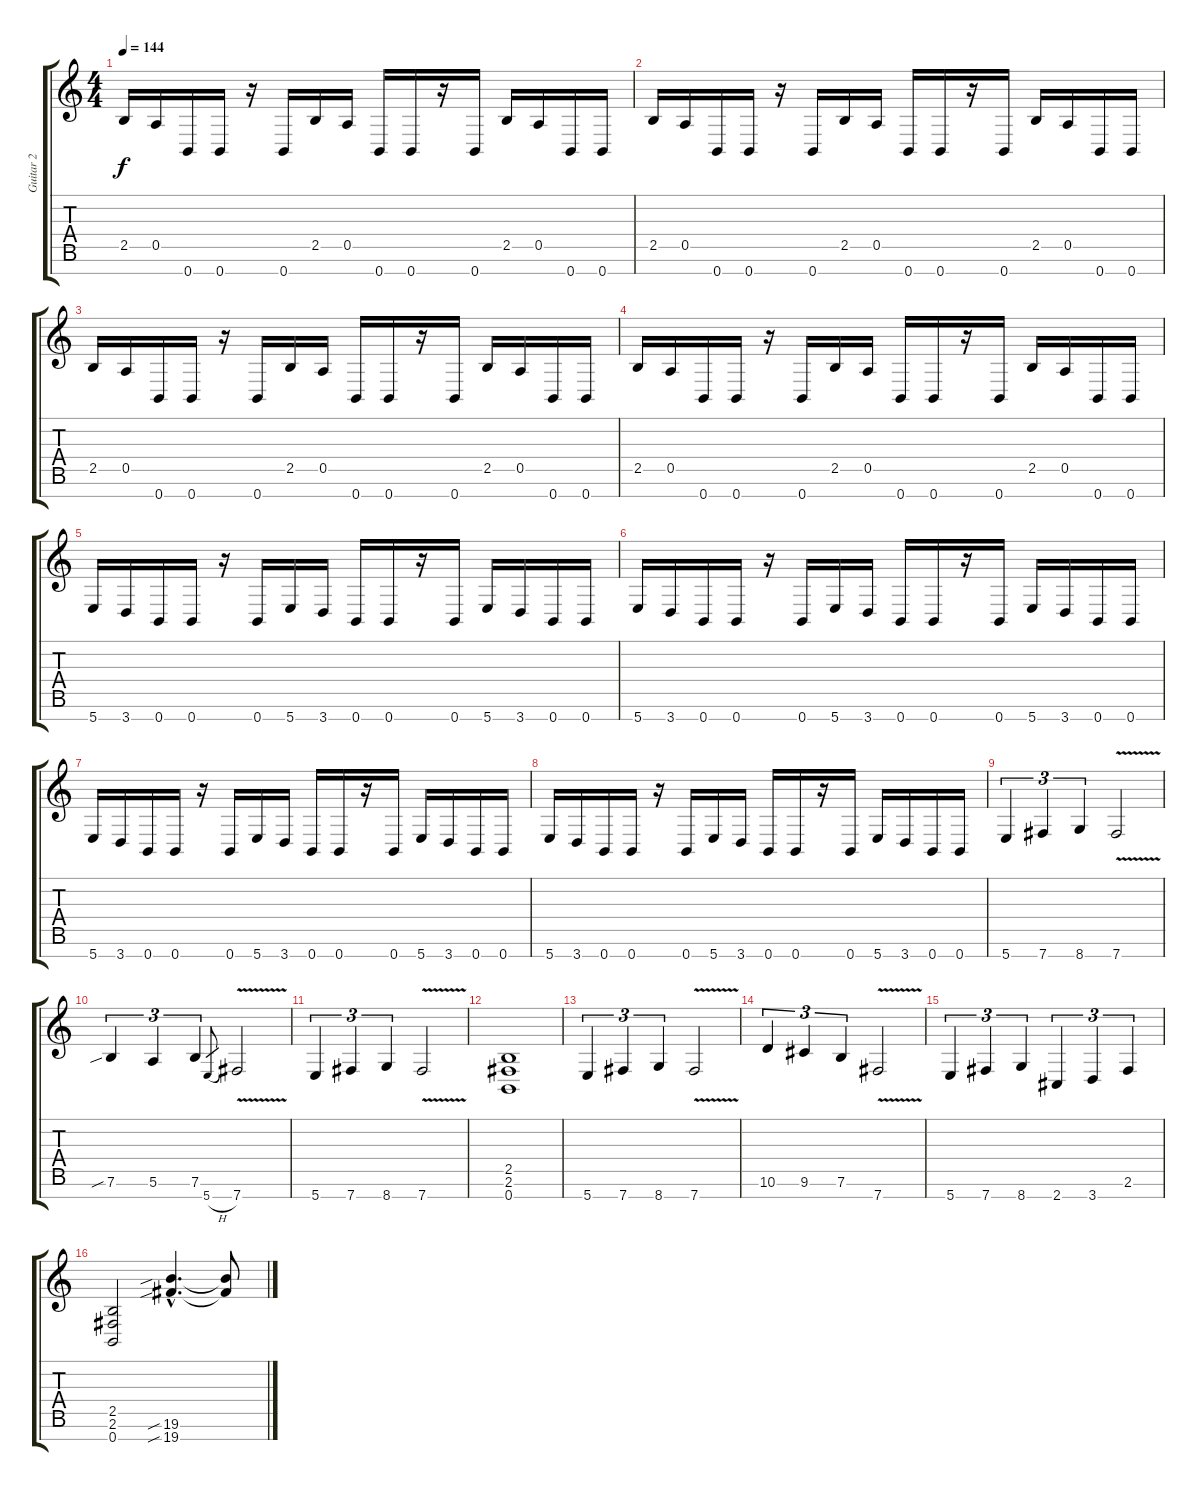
\track ("Guitar 2" "Guitar 2") {instrument distortionguitar}
\staff {score tabs}
\tuning (E4 B3 G3 D3 A2 E2 B1) {hide}
\ts (4 4)
\tempo 144
\clef g2
\ks c
2.5.16{dy f} 0.5.16 0.7.16 0.7.16 r.16 0.7.16 2.5.16 0.5.16 0.7.16 0.7.16 r.16 0.7.16 2.5.16 0.5.16 0.7.16 0.7.16 |
2.5.16 0.5.16 0.7.16 0.7.16 r.16 0.7.16 2.5.16 0.5.16 0.7.16 0.7.16 r.16 0.7.16 2.5.16 0.5.16 0.7.16 0.7.16 |
2.5.16 0.5.16 0.7.16 0.7.16 r.16 0.7.16 2.5.16 0.5.16 0.7.16 0.7.16 r.16 0.7.16 2.5.16 0.5.16 0.7.16 0.7.16 |
2.5.16 0.5.16 0.7.16 0.7.16 r.16 0.7.16 2.5.16 0.5.16 0.7.16 0.7.16 r.16 0.7.16 2.5.16 0.5.16 0.7.16 0.7.16 |
5.7.16 3.7.16 0.7.16 0.7.16 r.16 0.7.16 5.7.16 3.7.16 0.7.16 0.7.16 r.16 0.7.16 5.7.16 3.7.16 0.7.16 0.7.16 |
5.7.16 3.7.16 0.7.16 0.7.16 r.16 0.7.16 5.7.16 3.7.16 0.7.16 0.7.16 r.16 0.7.16 5.7.16 3.7.16 0.7.16 0.7.16 |
5.7.16 3.7.16 0.7.16 0.7.16 r.16 0.7.16 5.7.16 3.7.16 0.7.16 0.7.16 r.16 0.7.16 5.7.16 3.7.16 0.7.16 0.7.16 |
5.7.16 3.7.16 0.7.16 0.7.16 r.16 0.7.16 5.7.16 3.7.16 0.7.16 0.7.16 r.16 0.7.16 5.7.16 3.7.16 0.7.16 0.7.16 |
5.7.4{tu (3 2)} 7.7.4{tu (3 2)} 8.7.4{tu (3 2)} 7.7{v}.2 |
7.6{sib}.4{tu (3 2)} 5.6.4{tu (3 2)} 7.6.4{tu (3 2)} 5.7{h}.8{gr} 7.7{v}.2 |
5.7.4{tu (3 2)} 7.7.4{tu (3 2)} 8.7.4{tu (3 2)} 7.7{v}.2 |
(2.5 2.6 0.7).1 |
5.7.4{tu (3 2)} 7.7.4{tu (3 2)} 8.7.4{tu (3 2)} 7.7{v}.2 |
10.6.4{tu (3 2)} 9.6.4{tu (3 2)} 7.6.4{tu (3 2)} 7.7{v}.2 |
5.7.4{tu (3 2)} 7.7.4{tu (3 2)} 8.7.4{tu (3 2)} 2.7.4{tu (3 2)} 3.7.4{tu (3 2)} 2.6.4{tu (3 2)} |
(2.5 2.6 0.7).2 (19.6{sib hac} 19.7{sib hac}).4{d} (19.6{t} 19.7{t}).8
